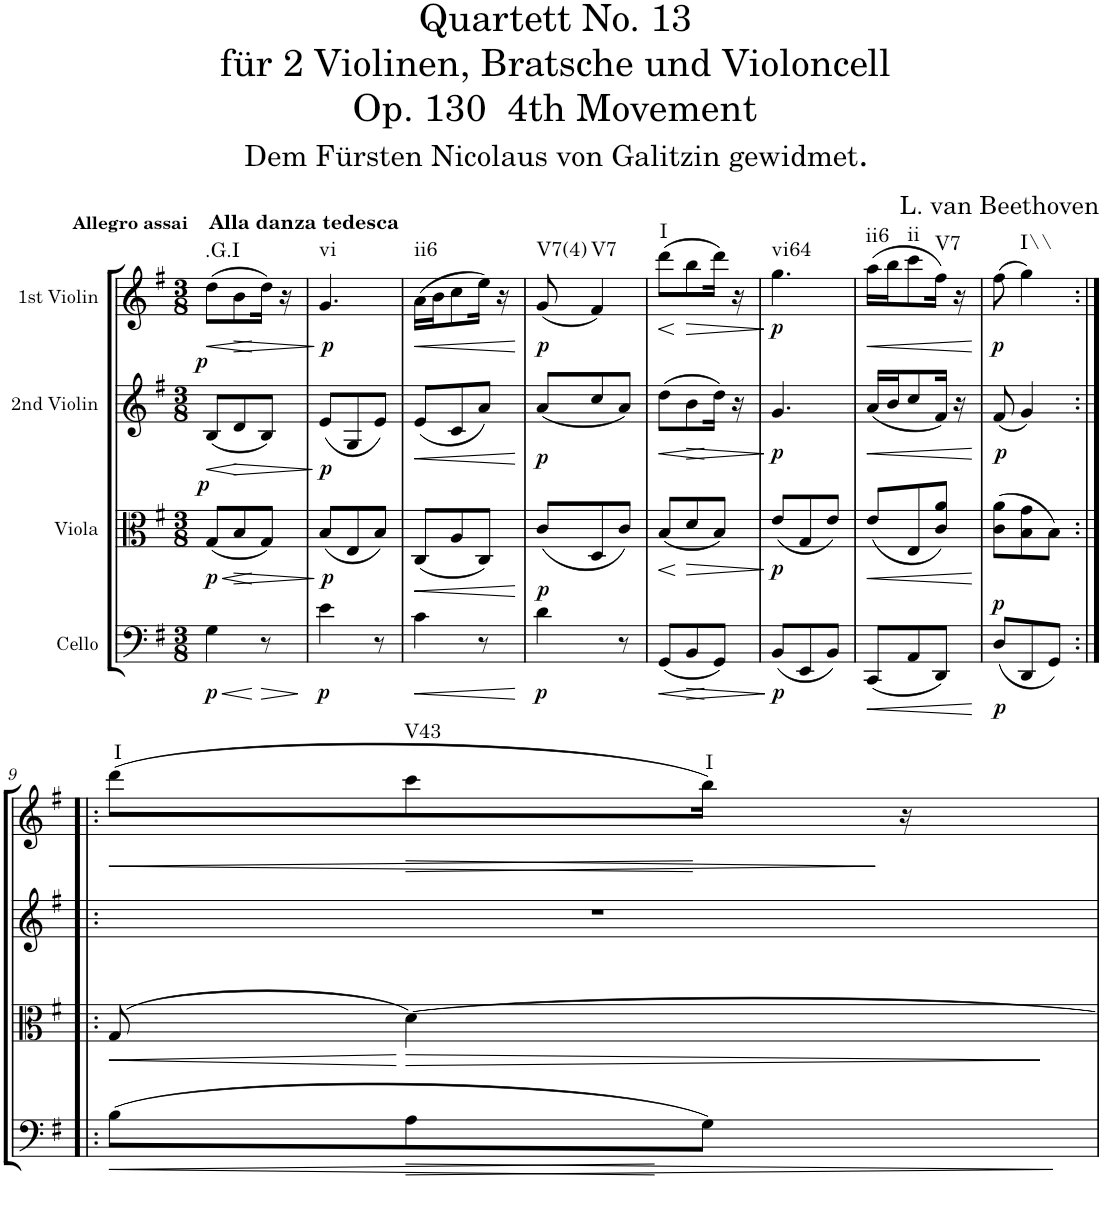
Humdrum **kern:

**kern	**dynam	**kern	**dynam	**kern	**dynam	**kern	**dynam	**harte
*part4	*part4	*part3	*part3	*part2	*part2	*part1	*part1	*part1
*staff4	*staff4	*staff3	*staff3	*staff2	*staff2	*staff1	*staff1	*
*I"Cello	*	*I"Viola	*	*I"2nd Violin	*	*I"1st Violin	*	*
*	*	*I'Vla	*	*I'Vln	*	*I'Vln	*	*
*clefF4	*	*clefC3	*	*clefG2	*	*clefG2	*	*
*k[f#]	*	*k[f#]	*	*k[f#]	*	*k[f#]	*	*
*G:	*	*G:	*	*G:	*	*G:	*	*
*M3/8	*	*M3/8	*	*M3/8	*	*M3/8	*	*
=1	=1	=1	=1	=1	=1	=1	=1	=1
!	!	!	!	!	!	!LO:TX:a:B:t=Allegro assai	!	!
!	!	!	!	!	!	!LO:TX:a:B:t=Alla danza tedesca	!	!
!	!LO:HP:b	!	!LO:HP:b	!	!LO:HP:b	!	!LO:HP:b	!
!	!LO:DY:n=1:b	!	!LO:DY:n=1:b	!	!	!	!	!
!	!	!	!LO:DY:n=2:a	!	!LO:DY:n=1:a	!	!	!LO:H:kt=.G.I
4G\	< p	(8G/L	< p p	(8B/L	< p	(8dd\L	<	N
!	!	!	!LO:HP:b	!	!LO:HP:b	!	!LO:HP:b	!
.	.	8B/	>	8d/	>	8b\	>	.
!	!LO:HP:n=1:b	!	!	!	!	!	!	!
8r	[ >	8G/J)	[	8B/J)	[	16dd\Jk)	[	.
.	.	.	.	.	.	16r	.	.
.	]	.	]	.	]	.	]	.
=2	=2	=2	=2	=2	=2	=2	=2	=2
!	!LO:DY:b	!	!LO:DY:b	!	!LO:DY:b	!	!LO:DY:b	!LO:H:kt=vi
4e\	p	(8B/L	p	(8e/L	p	4.g/	p	N
.	.	8E/	.	8G/	.	.	.	.
8r	.	8B/J)	.	8e/J)	.	.	.	.
=3	=3	=3	=3	=3	=3	=3	=3	=3
!	!LO:HP:b	!	!LO:HP:b	!	!LO:HP:b	!	!LO:HP:b	!LO:H:kt=ii6
4c\	<	(8C/L	<	(8e/L	<	(16a\LL	<	N
.	.	.	.	.	.	16b\J	.	.
.	.	8A/	.	8c/	.	8cc\	.	.
8r	.	8C/J)	.	8a/J)	.	16ee\Jk)	.	.
.	.	.	.	.	.	16r	.	.
.	[	.	[	.	[	.	[	.
=4	=4	=4	=4	=4	=4	=4	=4	=4
!	!LO:DY:b	!	!LO:DY:b	!	!LO:DY:b	!	!LO:DY:b	!LO:H:kt=V7(4)
4d\	p	(8c/L	p	(8a/L	p	(8g/	p	N
!	!	!	!	!	!	!	!	!LO:H:kt=V7
.	.	8D/	.	8cc/	.	4f#/)	.	N
8r	.	8c/J)	.	8a/J)	.	.	.	.
=5	=5	=5	=5	=5	=5	=5	=5	=5
!	!LO:HP:b	!	!LO:HP:b	!	!LO:HP:b	!	!LO:HP:b	!LO:H:kt=I
(8GG/L	<	(8B/L	<	(8dd\L	<	(8ddd\L	<	N
!	!LO:HP:b	!	!LO:HP:b	!	!LO:HP:b	!	!LO:HP:b	!
8BB/	>	8d/	>	8b\	>	8bb\	>	.
8GG/J)	[	8B/J)	[	16dd\Jk)	[	16ddd\Jk)	[	.
.	.	.	.	16r	.	16r	.	.
.	]	.	]	.	]	.	]	.
=6	=6	=6	=6	=6	=6	=6	=6	=6
!	!LO:DY:b	!	!LO:DY:b	!	!LO:DY:b	!	!LO:DY:b	!LO:H:kt=vi64
(8BB/L	p	(8e/L	p	4.g/	p	4.gg\	p	N
8EE/	.	8G/	.	.	.	.	.	.
8BB/J)	.	8e/J)	.	.	.	.	.	.
=7	=7	=7	=7	=7	=7	=7	=7	=7
!	!LO:HP:b	!	!LO:HP:b	!	!LO:HP:b	!	!LO:HP:b	!LO:H:kt=ii6
(8CC/L	<	(8e/L	<	(16a/LL	<	(16aa\LL	<	N
.	.	.	.	16b/J	.	16bb\J	.	.
!	!	!	!	!	!	!	!	!LO:H:kt=ii
8AA/	.	8E/	.	8cc/	.	8ccc\	.	N
!	!	!	!	!	!	!	!	!LO:H:kt=V7
8DD/J)	.	8c/ 8a/J)	.	16f#/Jk)	.	16ff#\Jk)	.	N
.	.	.	.	16r	.	16r	.	.
.	[	.	[	.	[	.	[	.
=8	=8	=8	=8	=8	=8	=8	=8	=8
!	!LO:DY:b	!	!	!	!	!	!	!
!	!LO:DY:n=1:a	!	!	!	!LO:DY:b	!	!LO:DY:b	!
(8D/L	p p	(8c\ 8a\L	.	(8f#/	p	(8ff#\	p	.
!	!	!	!	!	!	!	!	!LO:H:kt=I\\
8DD/	.	8B\ 8g\	.	4g/)	.	4gg\)	.	N
8GG/J)	.	8B\J)	.	.	.	.	.	.
!!LO:LB:g=z
=9:|!|:	=9:|!|:	=9:|!|:	=9:|!|:	=9:|!|:	=9:|!|:	=9:|!|:	=9:|!|:	=9:|!|:
!	!LO:HP:b	!	!LO:HP:b	!	!	!	!LO:HP:b	!LO:H:kt=I
(8B\L	<	(8G/	<	4.r	.	(8ddd\L	<	N
!	!LO:HP:b	!	!LO:HP:n=1:b	!	!	!	!LO:HP:b	!LO:H:kt=V43
8A\	>	[4d\)	[ >	.	.	8ccc\	>	N
!	!	!	!	!	!	!	!	!LO:H:kt=I
8G\J)	[	.	.	.	.	16bb\Jk)	[	N
.	.	.	.	.	.	16r	]	.
.	]	.	]	.	.	.	.	.
=	=	=	=	=	=	=	=	=
*-	*-	*-	*-	*-	*-	*-	*-	*-
